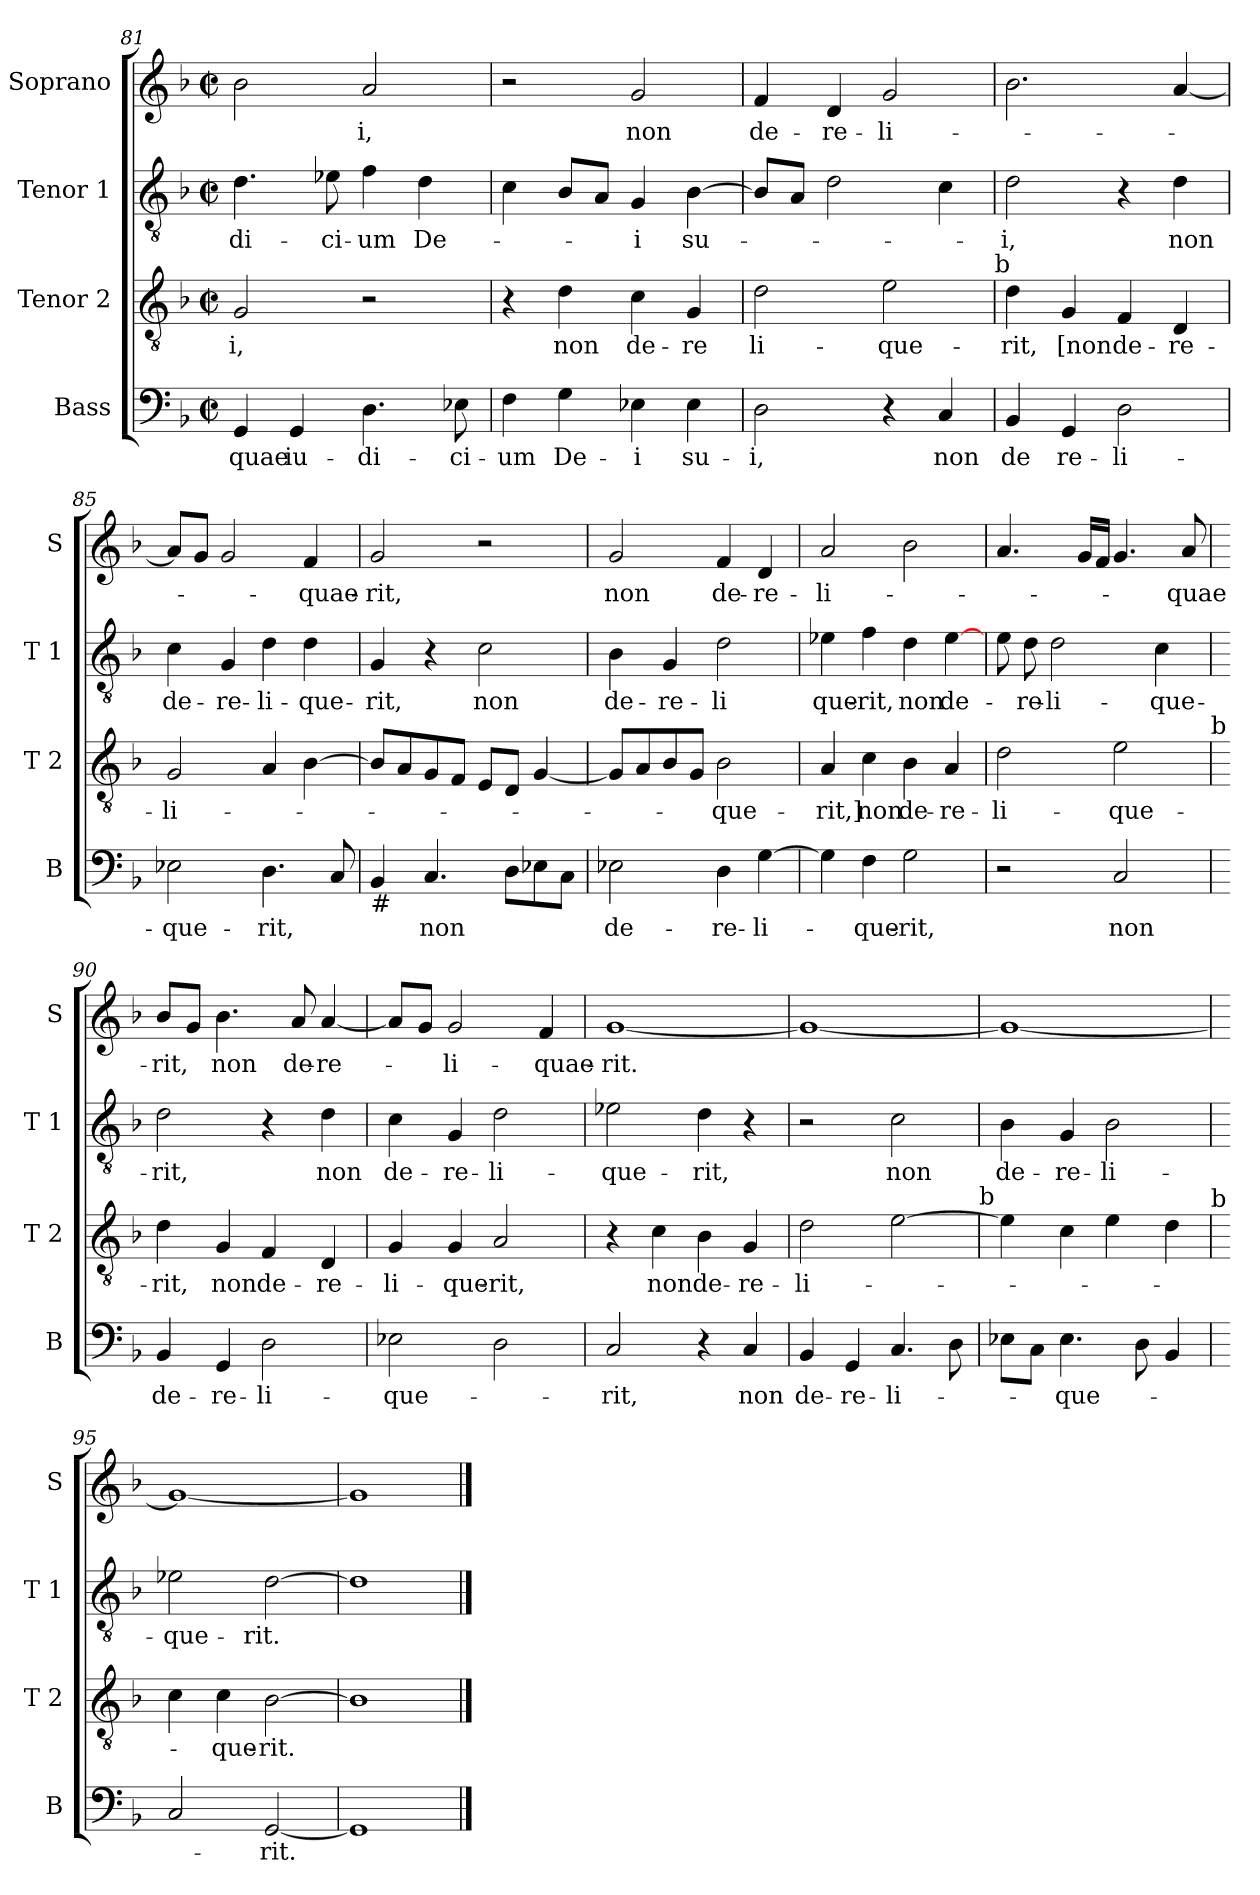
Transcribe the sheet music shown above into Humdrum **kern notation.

**kern	**text	**kern	**text	**kern	**text	**kern	**text
*part4	*part4	*part3	*part3	*part2	*part2	*part1	*part1
*staff4	*staff4	*staff3	*staff3	*staff2	*staff2	*staff1	*staff1
*I"Bass	*	*I"Tenor 2	*	*I"Tenor 1	*	*I"Soprano	*
*I'B	*	*I'T 2	*	*I'T 1	*	*I'S	*
*clefF4	*	*clefGv2	*	*clefGv2	*	*clefG2	*
*k[b-]	*	*k[b-]	*	*k[b-]	*	*k[b-]	*
*F:	*	*F:	*	*F:	*	*F:	*
*M2/2	*	*M2/2	*	*M2/2	*	*M2/2	*
*met(c|)	*	*met(c|)	*	*met(c|)	*	*met(c|)	*
=81	=81	=81	=81	=81	=81	=81	=81
4GG/	quae	2G/	-i,	4.d\	-di-	2b-\	.
4GG/	iu-	.	.	.	.	.	.
.	.	.	.	8e-X\	-ci-	.	.
4.D\	-di-	2r	.	4f\	-um	2a/	-i,
.	.	.	.	4d\	De-	.	.
8E-X\	-ci-	.	.	.	.	.	.
=82	=82	=82	=82	=82	=82	=82	=82
4F\	-um	4r	.	4c\	.	2r	.
4G\	De-	4d\	non	8B-/L	.	.	.
.	.	.	.	8A/J	.	.	.
4E-X\	-i	4c\	de-	4G/	-i	2g/	non
4E-\	su-	4G/	-re	[4B-\	su-	.	.
=83	=83	=83	=83	=83	=83	=83	=83
2D\	-i,	2d\	li-	8B-/L]	.	4f/	de-
.	.	.	.	8A/J	.	.	.
.	.	.	.	2d\	.	4d/	-re-
4r	.	2e\	-que-	.	.	2g/	-li-
4C/	non	.	.	4c\	.	.	.
!	!	!LO:TX:a:t=b	!	!	!	!	!
=84	=84	=84	=84	=84	=84	=84	=84
4BB-/	de	4d\	-rit,	2d\	-i,	2.b-\	.
4GG/	re-	4G/	[non	.	.	.	.
2D\	-li-	4F/	de-	4r	.	.	.
.	.	4D/	-re-	4d\	non	[4a/	.
!!LO:LB:g=z
=85	=85	=85	=85	=85	=85	=85	=85
2E-X\	-que-	2G/	-li-	4c\	de-	8a/L]	.
.	.	.	.	.	.	8g/J	.
.	.	.	.	4G/	-re-	2g/	.
4.D\	-rit,	4A/	.	4d\	-li-	.	.
.	.	[4B-\	.	4d\	-que-	4f/	-quae-
8C/	.	.	.	.	.	.	.
=86	=86	=86	=86	=86	=86	=86	=86
!LO:TX:b:t=#	!	!	!	!	!	!	!
4BB-/	.	8B-/L]	.	4G/	-rit,	2g/	-rit,
.	.	8A/	.	.	.	.	.
4.C/	non	8G/	.	4r	.	.	.
.	.	8F/J	.	.	.	.	.
.	.	8E/L	.	2c\	non	2r	.
8D\L	.	8D/J	.	.	.	.	.
8E-X\	.	[4G/	.	.	.	.	.
8C\J	.	.	.	.	.	.	.
=87	=87	=87	=87	=87	=87	=87	=87
2E-X\	de-	8G/L]	.	4B-\	de-	2g/	non
.	.	8A/	.	.	.	.	.
.	.	8B-/	.	4G/	-re-	.	.
.	.	8G/J	.	.	.	.	.
4D\	-re-	2B-\	-que-	2d\	-li	4f/	de-
[4G\	-li-	.	.	.	.	4d/	-re-
=88	=88	=88	=88	=88	=88	=88	=88
4G\]	.	4A/	-rit,]	4e-X\	que-	2a/	-li-
4F\	-que-	4c\	non	4f\	-rit,	.	.
2G\	-rit,	4B-\	de-	4d\	non	2b-\	.
.	.	4A/	-re-	[4e-\	de-	.	.
=89	=89	=89	=89	=89	=89	=89	=89
2r	.	2d\	-li-	8e\	.	4.a/	.
.	.	.	.	8d\	-re-	.	.
.	.	.	.	2d\	-li-	.	.
.	.	.	.	.	.	16g/LL	.
.	.	.	.	.	.	16f/JJ	.
2C/	non	2e\	-que-	.	.	4.g/	.
.	.	.	.	4c\	-que-	.	.
.	.	.	.	.	.	8a/	-quae-
!	!	!LO:TX:a:t=b	!	!	!	!	!
=90	=90	=90	=90	=90	=90	=90	=90
4BB-/	de-	4d\	-rit,	2d\	-rit,	8b-/L	-rit,
.	.	.	.	.	.	8g/J	.
4GG/	-re-	4G/	non	.	.	4.b-\	non
2D\	-li-	4F/	de-	4r	.	.	.
.	.	.	.	.	.	8a/	de-
.	.	4D/	-re-	4d\	non	[4a/	-re-
!!LO:LB:g=z
=91	=91	=91	=91	=91	=91	=91	=91
2E-X\	-que-	4G/	-li-	4c\	de-	8a/L]	.
.	.	.	.	.	.	8g/J	.
.	.	4G/	-que-	4G/	-re-	2g/	-li-
2D\	.	2A/	-rit,	2d\	-li-	.	.
.	.	.	.	.	.	4f/	-quae-
=92	=92	=92	=92	=92	=92	=92	=92
2C/	-rit,	4r	.	2e-X\	-que-	[1g	-rit.
.	.	4c\	non	.	.	.	.
4r	.	4B-\	de-	4d\	-rit,	.	.
4C/	non	4G/	-re-	4r	.	.	.
=93	=93	=93	=93	=93	=93	=93	=93
4BB-/	de-	2d\	-li-	2r	.	1g_	.
4GG/	-re-	.	.	.	.	.	.
4.C/	-li-	[2e\	.	2c\	non	.	.
8D\	.	.	.	.	.	.	.
!	!	!LO:TX:a:t=b	!	!	!	!	!
=94	=94	=94	=94	=94	=94	=94	=94
8E-X\L	.	4e\]	.	4B-\	de-	1g_	.
8C\J	.	.	.	.	.	.	.
4.E-\	-que-	4c\	.	4G/	-re-	.	.
.	.	4e\	.	2B-\	-li-	.	.
8D\	.	.	.	.	.	.	.
4BB-/	.	4d\	.	.	.	.	.
!	!	!LO:TX:a:t=b	!	!	!	!	!
=95	=95	=95	=95	=95	=95	=95	=95
2C/	.	4c\	.	2e-X\	-que-	1g_	.
.	.	4c\	-que-	.	.	.	.
[2GG/	-rit.	[2B-\	-rit.	[2d\	-rit.	.	.
=96	=96	=96	=96	=96	=96	=96	=96
1GG]	.	1B-]	.	1d]	.	1g]	.
==	==	==	==	==	==	==	==
*-	*-	*-	*-	*-	*-	*-	*-
